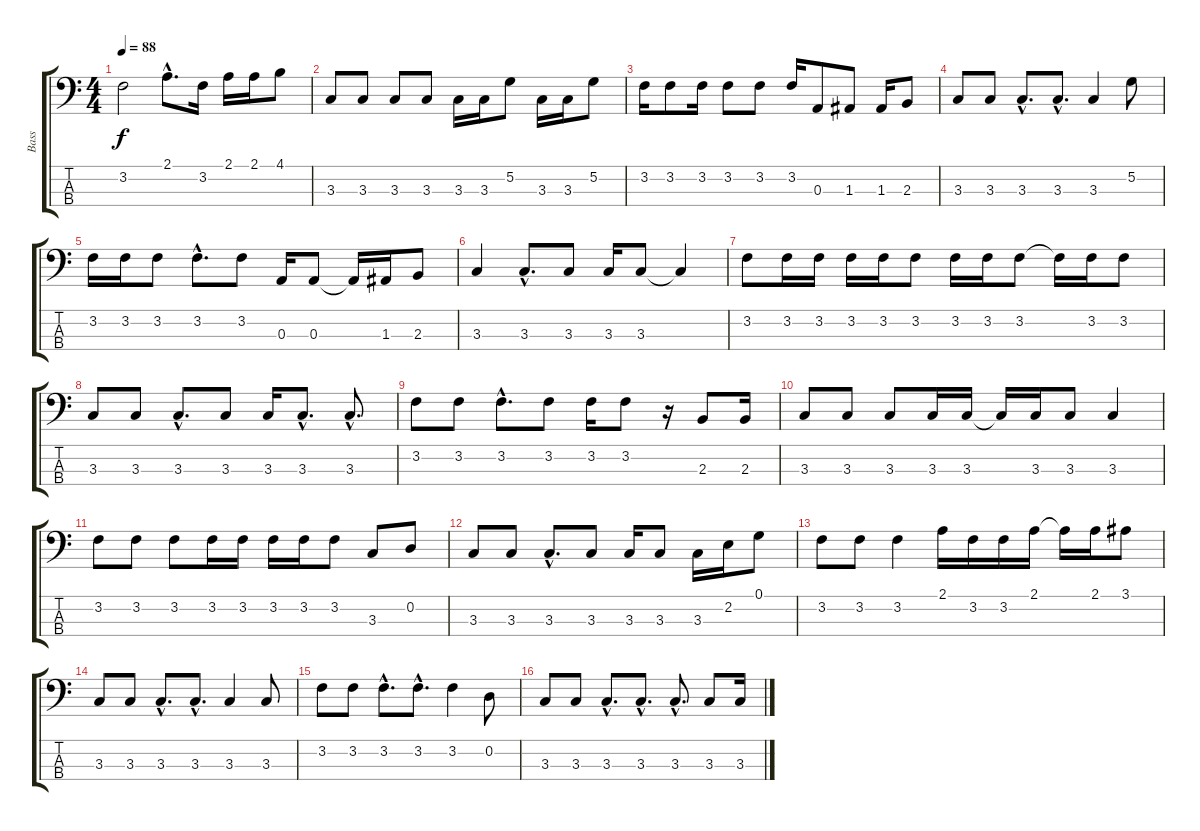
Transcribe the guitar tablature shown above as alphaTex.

\track ("Bass" "Bass") {instrument electricbasspick}
\staff {score tabs}
\tuning (G2 D2 A1 E1) {hide}
\ts (4 4)
\tempo 88
\clef f4
\ks c
3.2.2{dy f} 2.1{hac}.8{d} 3.2.16 2.1.16 2.1.16 4.1.8 |
3.3.8 3.3.8 3.3.8 3.3.8 3.3.16 3.3.16 5.2.8 3.3.16 3.3.16 5.2.8 |
3.2.16 3.2.8 3.2.16 3.2.8 3.2.8 3.2.16 0.3.8 1.3.8 1.3.16 2.3.8 |
3.3.8 3.3.8 3.3{hac}.8{d} 3.3{hac}.8{d} 3.3.4 5.2.8 |
3.2.16 3.2.16 3.2.8 3.2{hac}.8{d} 3.2.8 0.3.16 0.3.8 0.3{t}.16 1.3.16 2.3.8 |
3.3.4 3.3{hac}.8{d} 3.3.8 3.3.16 3.3.8 3.3{t}.4 |
3.2.8 3.2.16 3.2.16 3.2.16 3.2.16 3.2.8 3.2.16 3.2.16 3.2.8 3.2{t}.16 3.2.16 3.2.8 |
3.3.8 3.3.8 3.3{hac}.8{d} 3.3.8 3.3.16 3.3{hac}.8{d} 3.3{hac}.8{d} |
3.2.8 3.2.8 3.2{hac}.8{d} 3.2.8 3.2.16 3.2.8 r.16 2.3.8 2.3.16 |
3.3.8 3.3.8 3.3.8 3.3.16 3.3.16 3.3{t}.16 3.3.16 3.3.8 3.3.4 |
3.2.8 3.2.8 3.2.8 3.2.16 3.2.16 3.2.16 3.2.16 3.2.8 3.3.8 0.2.8 |
3.3.8 3.3.8 3.3{hac}.8{d} 3.3.8 3.3.16 3.3.8 3.3.16 2.2.16 0.1.8 |
3.2.8 3.2.8 3.2.4 2.1.16 3.2.16 3.2.16 2.1.16 2.1{t}.16 2.1.16 3.1.8 |
3.3.8 3.3.8 3.3{hac}.8{d} 3.3{hac}.8{d} 3.3.4 3.3.8 |
3.2.8 3.2.8 3.2{hac}.8{d} 3.2{hac}.8{d} 3.2.4 0.2.8 |
3.3.8 3.3.8 3.3{hac}.8{d} 3.3{hac}.8{d} 3.3{hac}.8{d} 3.3.8 3.3.16
